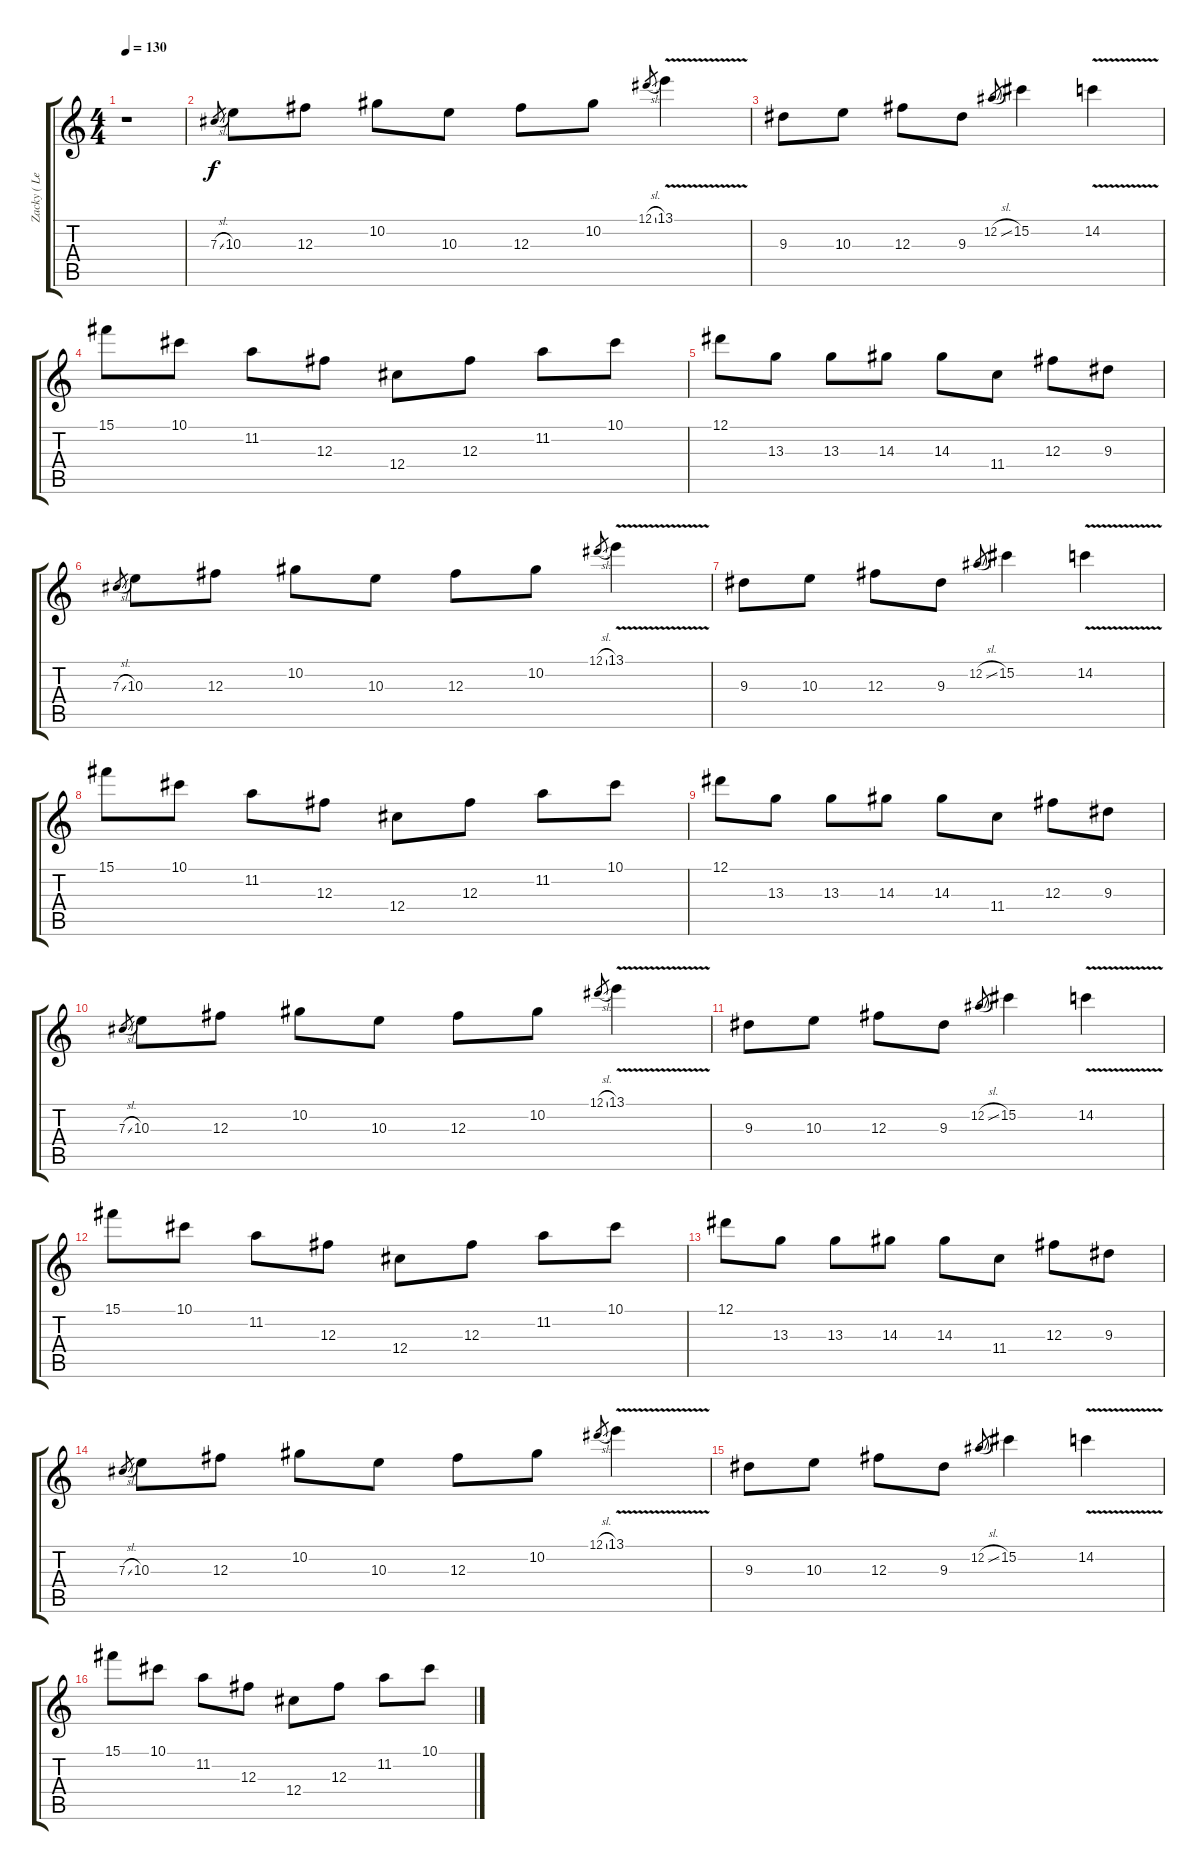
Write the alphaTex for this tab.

\track ("Zacky ( Lead Gtr )" "Zacky ( Le") {instrument overdrivenguitar}
\staff {score tabs}
\tuning (Eb4 Bb3 Gb3 Db3 Ab2 Db2) {hide}
\ts (4 4)
\tempo 130
\clef g2
\ks c
r.1{dy f} |
7.3{sl}.8{gr} 10.3.8 12.3.8 10.2.8 10.3.8 12.3.8 10.2.8 12.1{sl}.8{gr} 13.1{v}.4 |
9.3.8 10.3.8 12.3.8 9.3.8 12.2{sl}.8{gr} 15.2.4 14.2{v}.4 |
15.1.8 10.1.8 11.2.8 12.3.8 12.4.8 12.3.8 11.2.8 10.1.8 |
12.1.8 13.3.8 13.3.8 14.3.8 14.3.8 11.4.8 12.3.8 9.3.8 |
7.3{sl}.8{gr} 10.3.8 12.3.8 10.2.8 10.3.8 12.3.8 10.2.8 12.1{sl}.8{gr} 13.1{v}.4 |
9.3.8 10.3.8 12.3.8 9.3.8 12.2{sl}.8{gr} 15.2.4 14.2{v}.4 |
15.1.8 10.1.8 11.2.8 12.3.8 12.4.8 12.3.8 11.2.8 10.1.8 |
12.1.8 13.3.8 13.3.8 14.3.8 14.3.8 11.4.8 12.3.8 9.3.8 |
7.3{sl}.8{gr} 10.3.8 12.3.8 10.2.8 10.3.8 12.3.8 10.2.8 12.1{sl}.8{gr} 13.1{v}.4 |
9.3.8 10.3.8 12.3.8 9.3.8 12.2{sl}.8{gr} 15.2.4 14.2{v}.4 |
15.1.8 10.1.8 11.2.8 12.3.8 12.4.8 12.3.8 11.2.8 10.1.8 |
12.1.8 13.3.8 13.3.8 14.3.8 14.3.8 11.4.8 12.3.8 9.3.8 |
7.3{sl}.8{gr} 10.3.8 12.3.8 10.2.8 10.3.8 12.3.8 10.2.8 12.1{sl}.8{gr} 13.1{v}.4 |
9.3.8 10.3.8 12.3.8 9.3.8 12.2{sl}.8{gr} 15.2.4 14.2{v}.4 |
15.1.8 10.1.8 11.2.8 12.3.8 12.4.8 12.3.8 11.2.8 10.1.8
